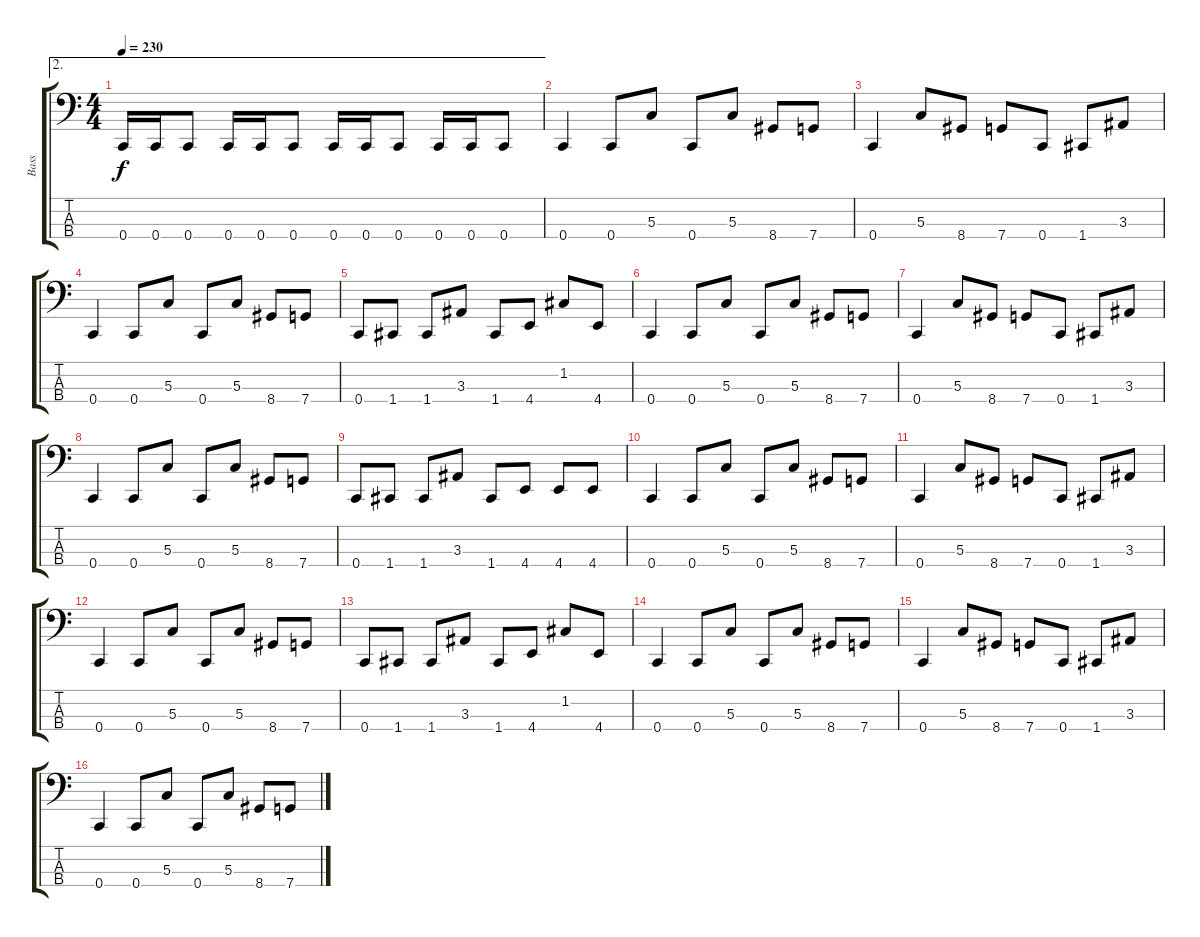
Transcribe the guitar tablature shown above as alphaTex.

\track ("Bass" "Bass") {instrument electricbassfinger}
\staff {score tabs}
\tuning (F2 C2 G1 C1) {hide}
\ae 2
\ts (4 4)
\tempo 230
\clef f4
\ks c
0.4.16{dy f} 0.4.16 0.4.8 0.4.16 0.4.16 0.4.8 0.4.16 0.4.16 0.4.8 0.4.16 0.4.16 0.4.8 |
0.4.4 0.4.8 5.3.8 0.4.8 5.3.8 8.4.8 7.4.8 |
0.4.4 5.3.8 8.4.8 7.4.8 0.4.8 1.4.8 3.3.8 |
0.4.4 0.4.8 5.3.8 0.4.8 5.3.8 8.4.8 7.4.8 |
0.4.8 1.4.8 1.4.8 3.3.8 1.4.8 4.4.8 1.2.8 4.4.8 |
0.4.4 0.4.8 5.3.8 0.4.8 5.3.8 8.4.8 7.4.8 |
0.4.4 5.3.8 8.4.8 7.4.8 0.4.8 1.4.8 3.3.8 |
0.4.4 0.4.8 5.3.8 0.4.8 5.3.8 8.4.8 7.4.8 |
0.4.8 1.4.8 1.4.8 3.3.8 1.4.8 4.4.8 4.4.8 4.4.8 |
0.4.4 0.4.8 5.3.8 0.4.8 5.3.8 8.4.8 7.4.8 |
0.4.4 5.3.8 8.4.8 7.4.8 0.4.8 1.4.8 3.3.8 |
0.4.4 0.4.8 5.3.8 0.4.8 5.3.8 8.4.8 7.4.8 |
0.4.8 1.4.8 1.4.8 3.3.8 1.4.8 4.4.8 1.2.8 4.4.8 |
0.4.4 0.4.8 5.3.8 0.4.8 5.3.8 8.4.8 7.4.8 |
0.4.4 5.3.8 8.4.8 7.4.8 0.4.8 1.4.8 3.3.8 |
0.4.4 0.4.8 5.3.8 0.4.8 5.3.8 8.4.8 7.4.8
